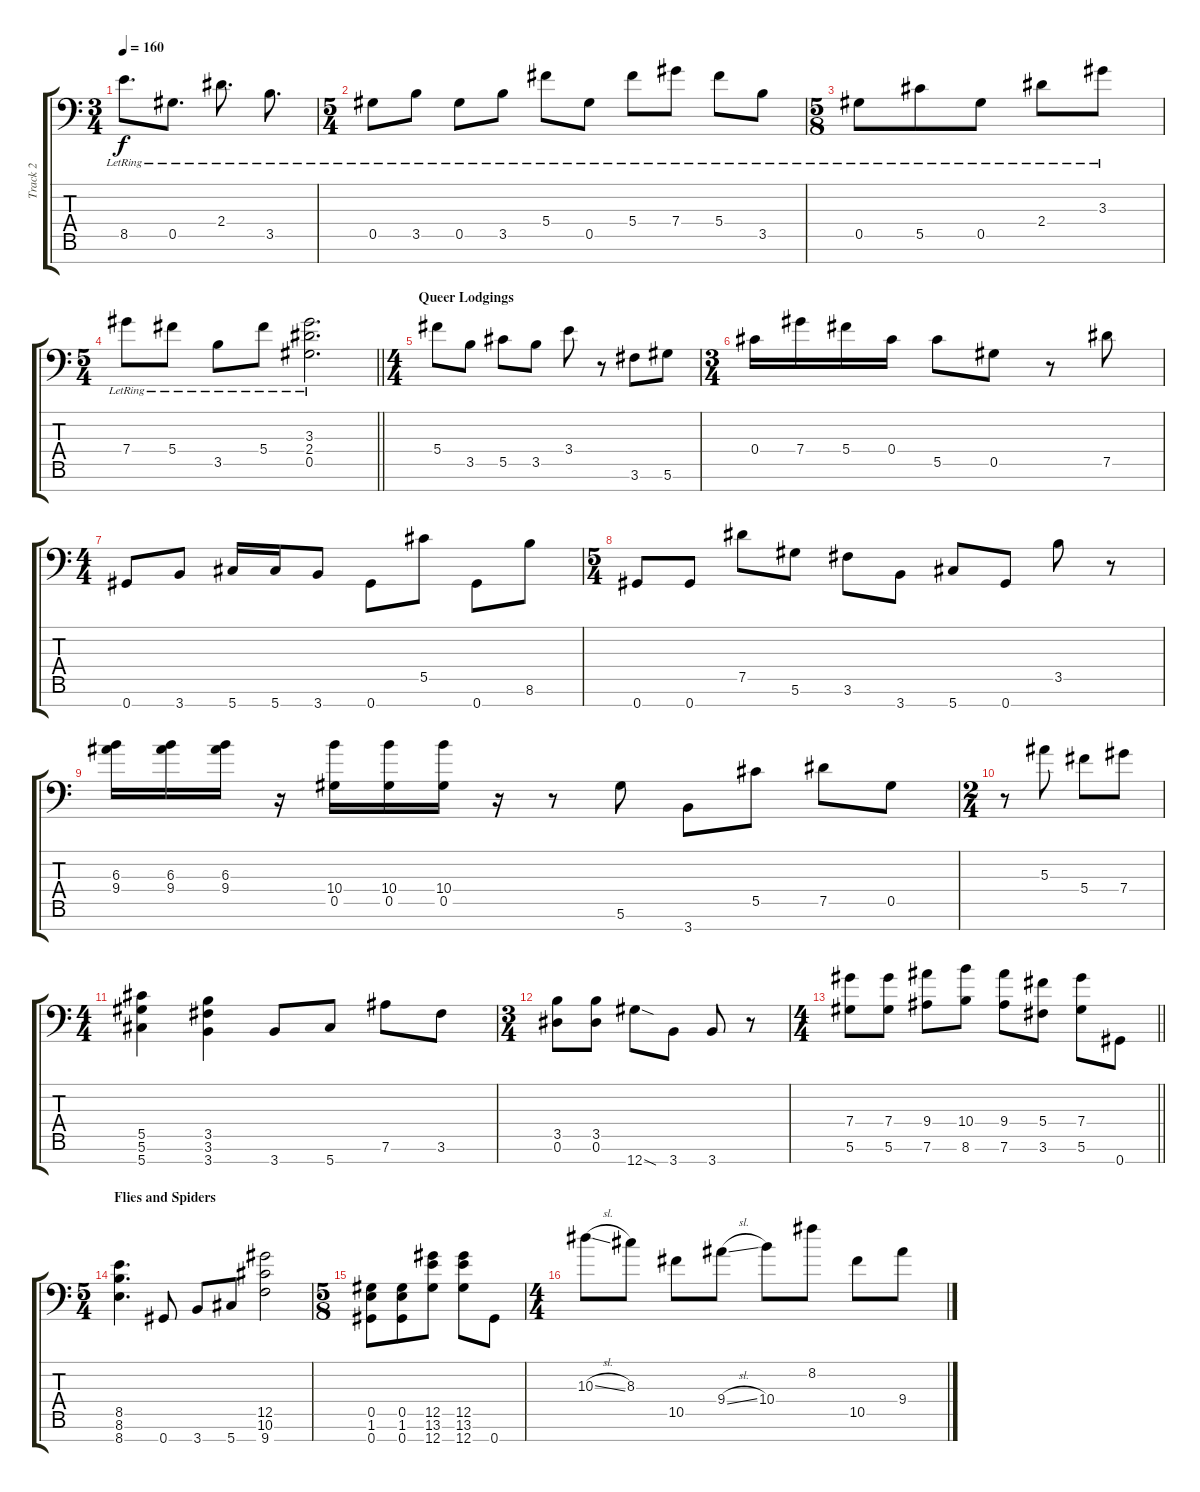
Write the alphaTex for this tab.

\track ("Track 2" "Track 2") {instrument distortionguitar}
\staff {score tabs}
\tuning (Eb4 Bb3 F3 Db3 Ab2 Eb2 Ab1) {hide}
\ts (3 4)
\tempo 160
\clef f4
\ks c
8.5{lr}.8{d dy f} 0.5{lr}.8{d} 2.4{lr}.8{d} 3.5{lr}.8{d} |
\ts (5 4)
0.5{lr}.8 3.5{lr}.8 0.5{lr}.8 3.5{lr}.8 5.4{lr}.8 0.5{lr}.8 5.4{lr}.8 7.4{lr}.8 5.4{lr}.8 3.5{lr}.8 |
\ts (5 8)
0.5{lr}.8 5.5{lr}.8 0.5{lr}.8 2.4{lr}.8 3.3{lr}.8 |
\ts (5 4)
\barLineRight lightlight
7.4{lr}.8 5.4{lr}.8 3.5{lr}.8 5.4{lr}.8 (3.3{lr} 2.4{lr} 0.5{lr}).2{d} |
\ts (4 4)
\section ("" "Queer Lodgings")
5.4.8{instrument distortionguitar} 3.5.8{instrument distortionguitar} 5.5.8 3.5.8 3.4.8 r.8 3.6.8 5.6.8 |
\ts (3 4)
0.4.16 7.4.16 5.4.16 0.4.16 5.5.8 0.5.8 r.8 7.5.8 |
\ts (4 4)
0.7.8 3.7.8 5.7.16 5.7.16 3.7.8 0.7.8 5.5.8 0.7.8 8.6.8 |
\ts (5 4)
0.7.8 0.7.8 7.5.8 5.6.8 3.6.8 3.7.8 5.7.8 0.7.8 3.5.8 r.8 |
(6.3 9.4).16 (6.3 9.4).16 (6.3 9.4).16 r.16 (10.4 0.5).16 (10.4 0.5).16 (10.4 0.5).16 r.16 r.8 5.6.8 3.7.8 5.5.8 7.5.8 0.5.8 |
\ts (2 4)
r.8 5.3.8 5.4.8 7.4.8 |
\ts (4 4)
(5.5 5.6 5.7).4 (3.5 3.6 3.7).4 3.7.8 5.7.8 7.6.8 3.6.8 |
\ts (3 4)
(3.5 0.6).8 (3.5 0.6).8 12.7{sod}.8 3.7.8 3.7.8 r.8 |
\ts (4 4)
\barLineRight lightlight
(7.4 5.6).8 (7.4 5.6).8 (9.4 7.6).8 (10.4 8.6).8 (9.4 7.6).8 (5.4 3.6).8 (7.4 5.6).8 0.7.8 |
\ts (5 4)
\section ("" "Flies and Spiders")
(8.5 8.6 8.7).4{d} 0.7.8 3.7.8 5.7.8 (12.5 10.6 9.7).2 |
\ts (5 8)
(0.5 1.6 0.7).8 (0.5 1.6 0.7).8 (12.5 13.6 12.7).8 (12.5 13.6 12.7).8 0.7.8 |
\ts (4 4)
10.3{sl}.8 8.3.8 10.5.8 9.4{sl}.8 10.4.8 8.2.8 10.5.8 9.4.8
